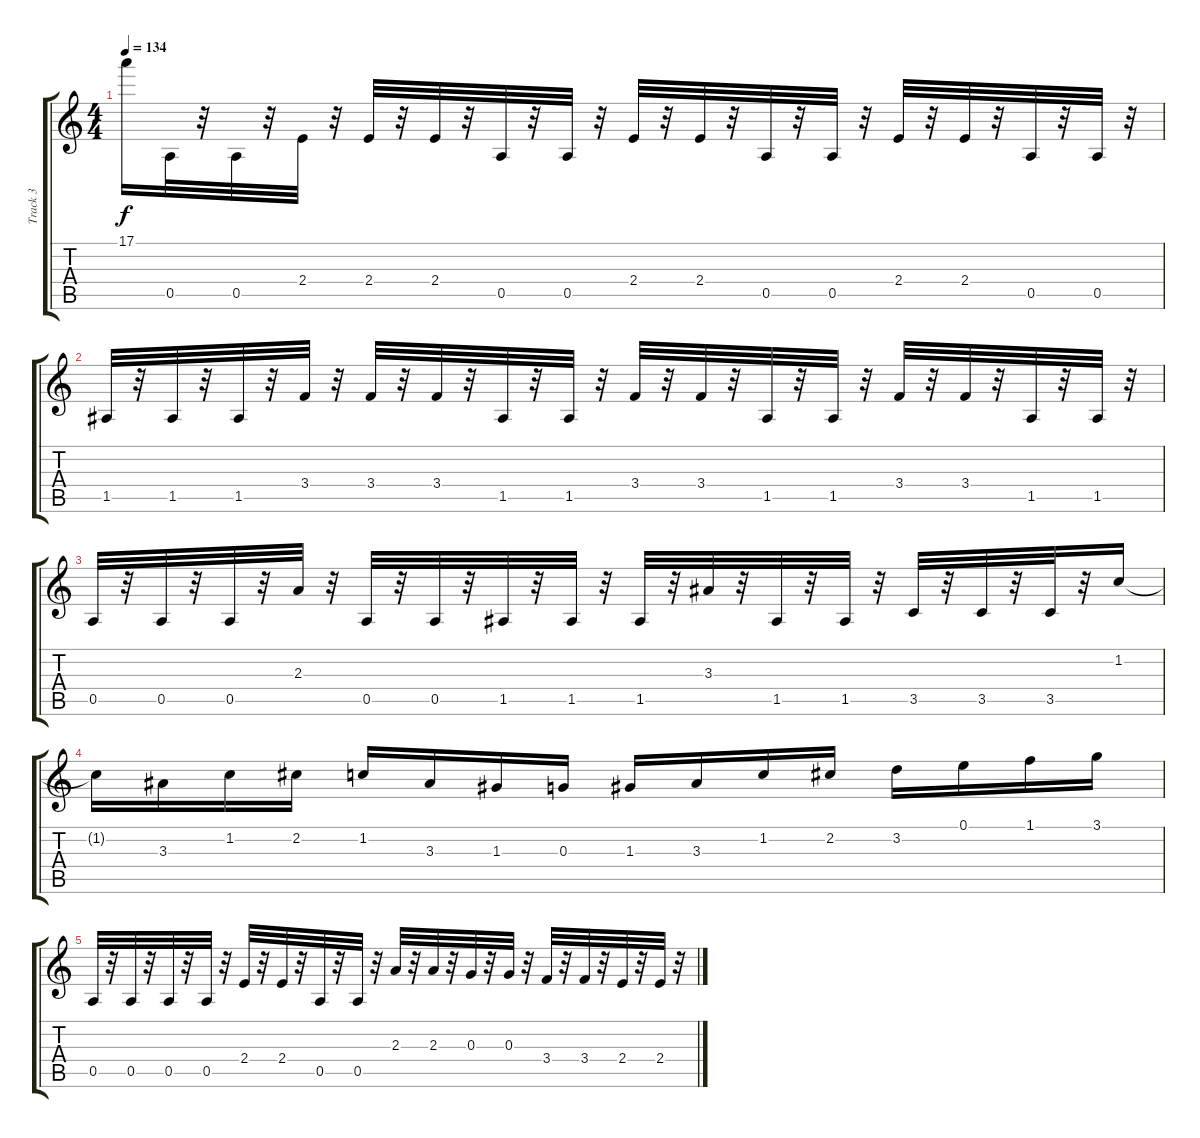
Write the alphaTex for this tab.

\track ("Track 3" "Track 3") {instrument distortionguitar}
\staff {score tabs}
\tuning (E4 B3 G3 D3 A2 E2) {hide}
\ts (4 4)
\tempo 134
\clef g2
\ks c
17.1.16{dy f} 0.5.32 r.32 0.5.32 r.32 2.4.32 r.32 2.4.32 r.32 2.4.32 r.32 0.5.32 r.32 0.5.32 r.32 2.4.32 r.32 2.4.32 r.32 0.5.32 r.32 0.5.32 r.32 2.4.32 r.32 2.4.32 r.32 0.5.32 r.32 0.5.32 r.32 |
1.5.32 r.32 1.5.32 r.32 1.5.32 r.32 3.4.32 r.32 3.4.32 r.32 3.4.32 r.32 1.5.32 r.32 1.5.32 r.32 3.4.32 r.32 3.4.32 r.32 1.5.32 r.32 1.5.32 r.32 3.4.32 r.32 3.4.32 r.32 1.5.32 r.32 1.5.32 r.32 |
0.5.32 r.32 0.5.32 r.32 0.5.32 r.32 2.3.32 r.32 0.5.32 r.32 0.5.32 r.32 1.5.32 r.32 1.5.32 r.32 1.5.32 r.32 3.3.32 r.32 1.5.32 r.32 1.5.32 r.32 3.5.32 r.32 3.5.32 r.32 3.5.32 r.32 1.2.16 |
1.2{t}.16 3.3.16 1.2.16 2.2.16 1.2.16 3.3.16 1.3.16 0.3.16 1.3.16 3.3.16 1.2.16 2.2.16 3.2.16 0.1.16 1.1.16 3.1.16 |
0.5.32 r.32 0.5.32 r.32 0.5.32 r.32 0.5.32 r.32 2.4.32 r.32 2.4.32 r.32 0.5.32 r.32 0.5.32 r.32 2.3.32 r.32 2.3.32 r.32 0.3.32 r.32 0.3.32 r.32 3.4.32 r.32 3.4.32 r.32 2.4.32 r.32 2.4.32 r.32
